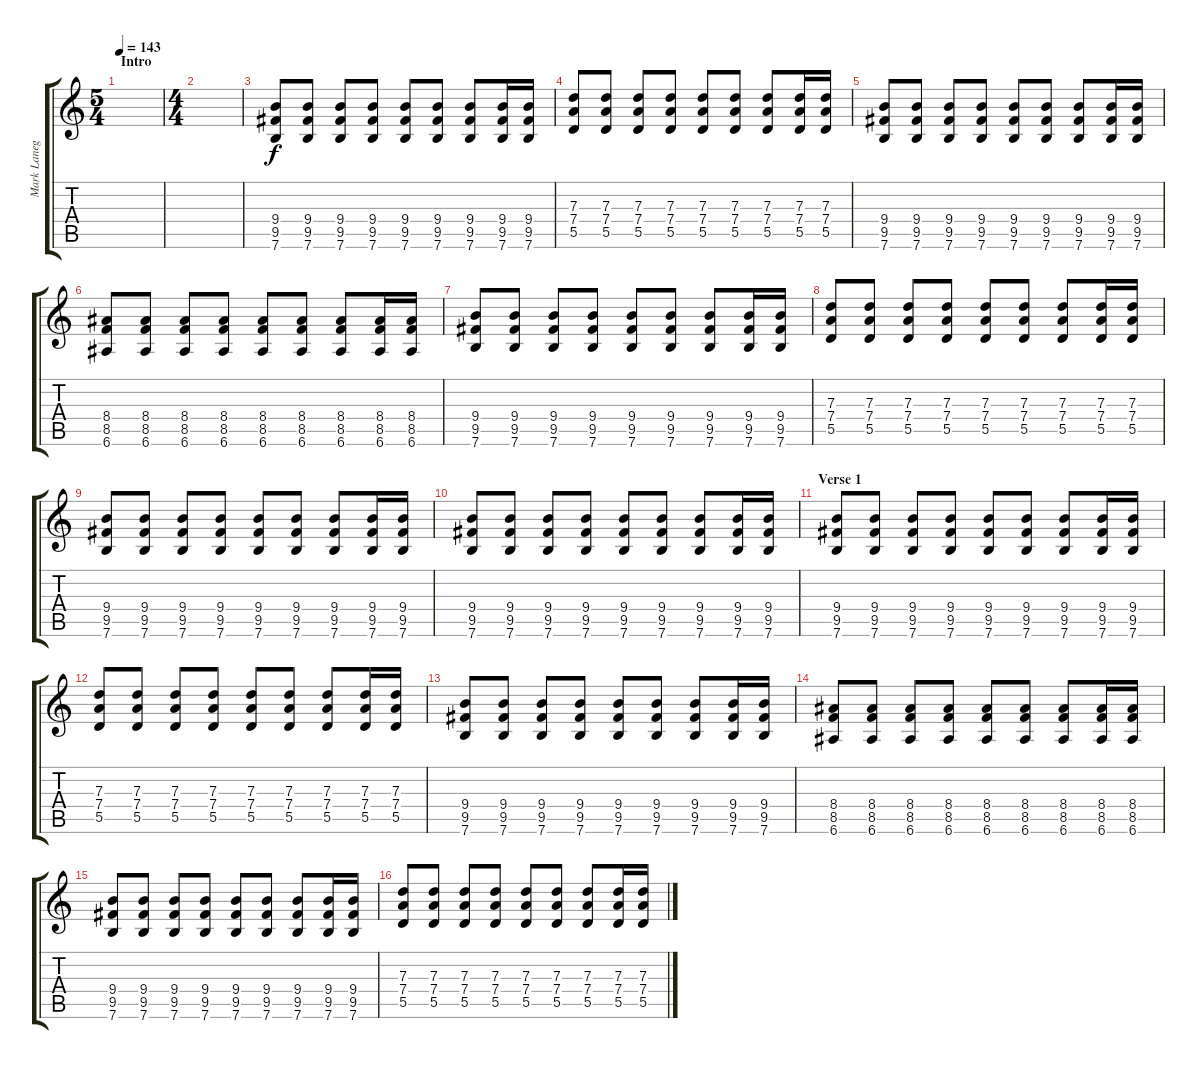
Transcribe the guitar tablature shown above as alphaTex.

\track ("Mark Lanegan" "Mark Laneg") {instrument distortionguitar}
\staff {score tabs}
\tuning (E4 B3 G3 D3 A2 E2) {hide}
\ts (5 4)
\section ("" "Intro")
\tempo 143
\clef g2
\ks c
|
\ts (4 4)
|
(9.4 9.5 7.6).8 (9.4 9.5 7.6).8 (9.4 9.5 7.6).8 (9.4 9.5 7.6).8 (9.4 9.5 7.6).8 (9.4 9.5 7.6).8 (9.4 9.5 7.6).8 (9.4 9.5 7.6).16 (9.4 9.5 7.6).16 |
(7.3 7.4 5.5).8 (7.3 7.4 5.5).8 (7.3 7.4 5.5).8 (7.3 7.4 5.5).8 (7.3 7.4 5.5).8 (7.3 7.4 5.5).8 (7.3 7.4 5.5).8 (7.3 7.4 5.5).16 (7.3 7.4 5.5).16 |
(9.4 9.5 7.6).8 (9.4 9.5 7.6).8 (9.4 9.5 7.6).8 (9.4 9.5 7.6).8 (9.4 9.5 7.6).8 (9.4 9.5 7.6).8 (9.4 9.5 7.6).8 (9.4 9.5 7.6).16 (9.4 9.5 7.6).16 |
(8.4 8.5 6.6).8 (8.4 8.5 6.6).8 (8.4 8.5 6.6).8 (8.4 8.5 6.6).8 (8.4 8.5 6.6).8 (8.4 8.5 6.6).8 (8.4 8.5 6.6).8 (8.4 8.5 6.6).16 (8.4 8.5 6.6).16 |
(9.4 9.5 7.6).8 (9.4 9.5 7.6).8 (9.4 9.5 7.6).8 (9.4 9.5 7.6).8 (9.4 9.5 7.6).8 (9.4 9.5 7.6).8 (9.4 9.5 7.6).8 (9.4 9.5 7.6).16 (9.4 9.5 7.6).16 |
(7.3 7.4 5.5).8 (7.3 7.4 5.5).8 (7.3 7.4 5.5).8 (7.3 7.4 5.5).8 (7.3 7.4 5.5).8 (7.3 7.4 5.5).8 (7.3 7.4 5.5).8 (7.3 7.4 5.5).16 (7.3 7.4 5.5).16 |
(9.4 9.5 7.6).8 (9.4 9.5 7.6).8 (9.4 9.5 7.6).8 (9.4 9.5 7.6).8 (9.4 9.5 7.6).8 (9.4 9.5 7.6).8 (9.4 9.5 7.6).8 (9.4 9.5 7.6).16 (9.4 9.5 7.6).16 |
(9.4 9.5 7.6).8 (9.4 9.5 7.6).8 (9.4 9.5 7.6).8 (9.4 9.5 7.6).8 (9.4 9.5 7.6).8 (9.4 9.5 7.6).8 (9.4 9.5 7.6).8 (9.4 9.5 7.6).16 (9.4 9.5 7.6).16 |
\section ("" "Verse 1")
(9.4 9.5 7.6).8 (9.4 9.5 7.6).8 (9.4 9.5 7.6).8 (9.4 9.5 7.6).8 (9.4 9.5 7.6).8 (9.4 9.5 7.6).8 (9.4 9.5 7.6).8 (9.4 9.5 7.6).16 (9.4 9.5 7.6).16 |
(7.3 7.4 5.5).8 (7.3 7.4 5.5).8 (7.3 7.4 5.5).8 (7.3 7.4 5.5).8 (7.3 7.4 5.5).8 (7.3 7.4 5.5).8 (7.3 7.4 5.5).8 (7.3 7.4 5.5).16 (7.3 7.4 5.5).16 |
(9.4 9.5 7.6).8 (9.4 9.5 7.6).8 (9.4 9.5 7.6).8 (9.4 9.5 7.6).8 (9.4 9.5 7.6).8 (9.4 9.5 7.6).8 (9.4 9.5 7.6).8 (9.4 9.5 7.6).16 (9.4 9.5 7.6).16 |
(8.4 8.5 6.6).8 (8.4 8.5 6.6).8 (8.4 8.5 6.6).8 (8.4 8.5 6.6).8 (8.4 8.5 6.6).8 (8.4 8.5 6.6).8 (8.4 8.5 6.6).8 (8.4 8.5 6.6).16 (8.4 8.5 6.6).16 |
(9.4 9.5 7.6).8 (9.4 9.5 7.6).8 (9.4 9.5 7.6).8 (9.4 9.5 7.6).8 (9.4 9.5 7.6).8 (9.4 9.5 7.6).8 (9.4 9.5 7.6).8 (9.4 9.5 7.6).16 (9.4 9.5 7.6).16 |
(7.3 7.4 5.5).8 (7.3 7.4 5.5).8 (7.3 7.4 5.5).8 (7.3 7.4 5.5).8 (7.3 7.4 5.5).8 (7.3 7.4 5.5).8 (7.3 7.4 5.5).8 (7.3 7.4 5.5).16 (7.3 7.4 5.5).16
